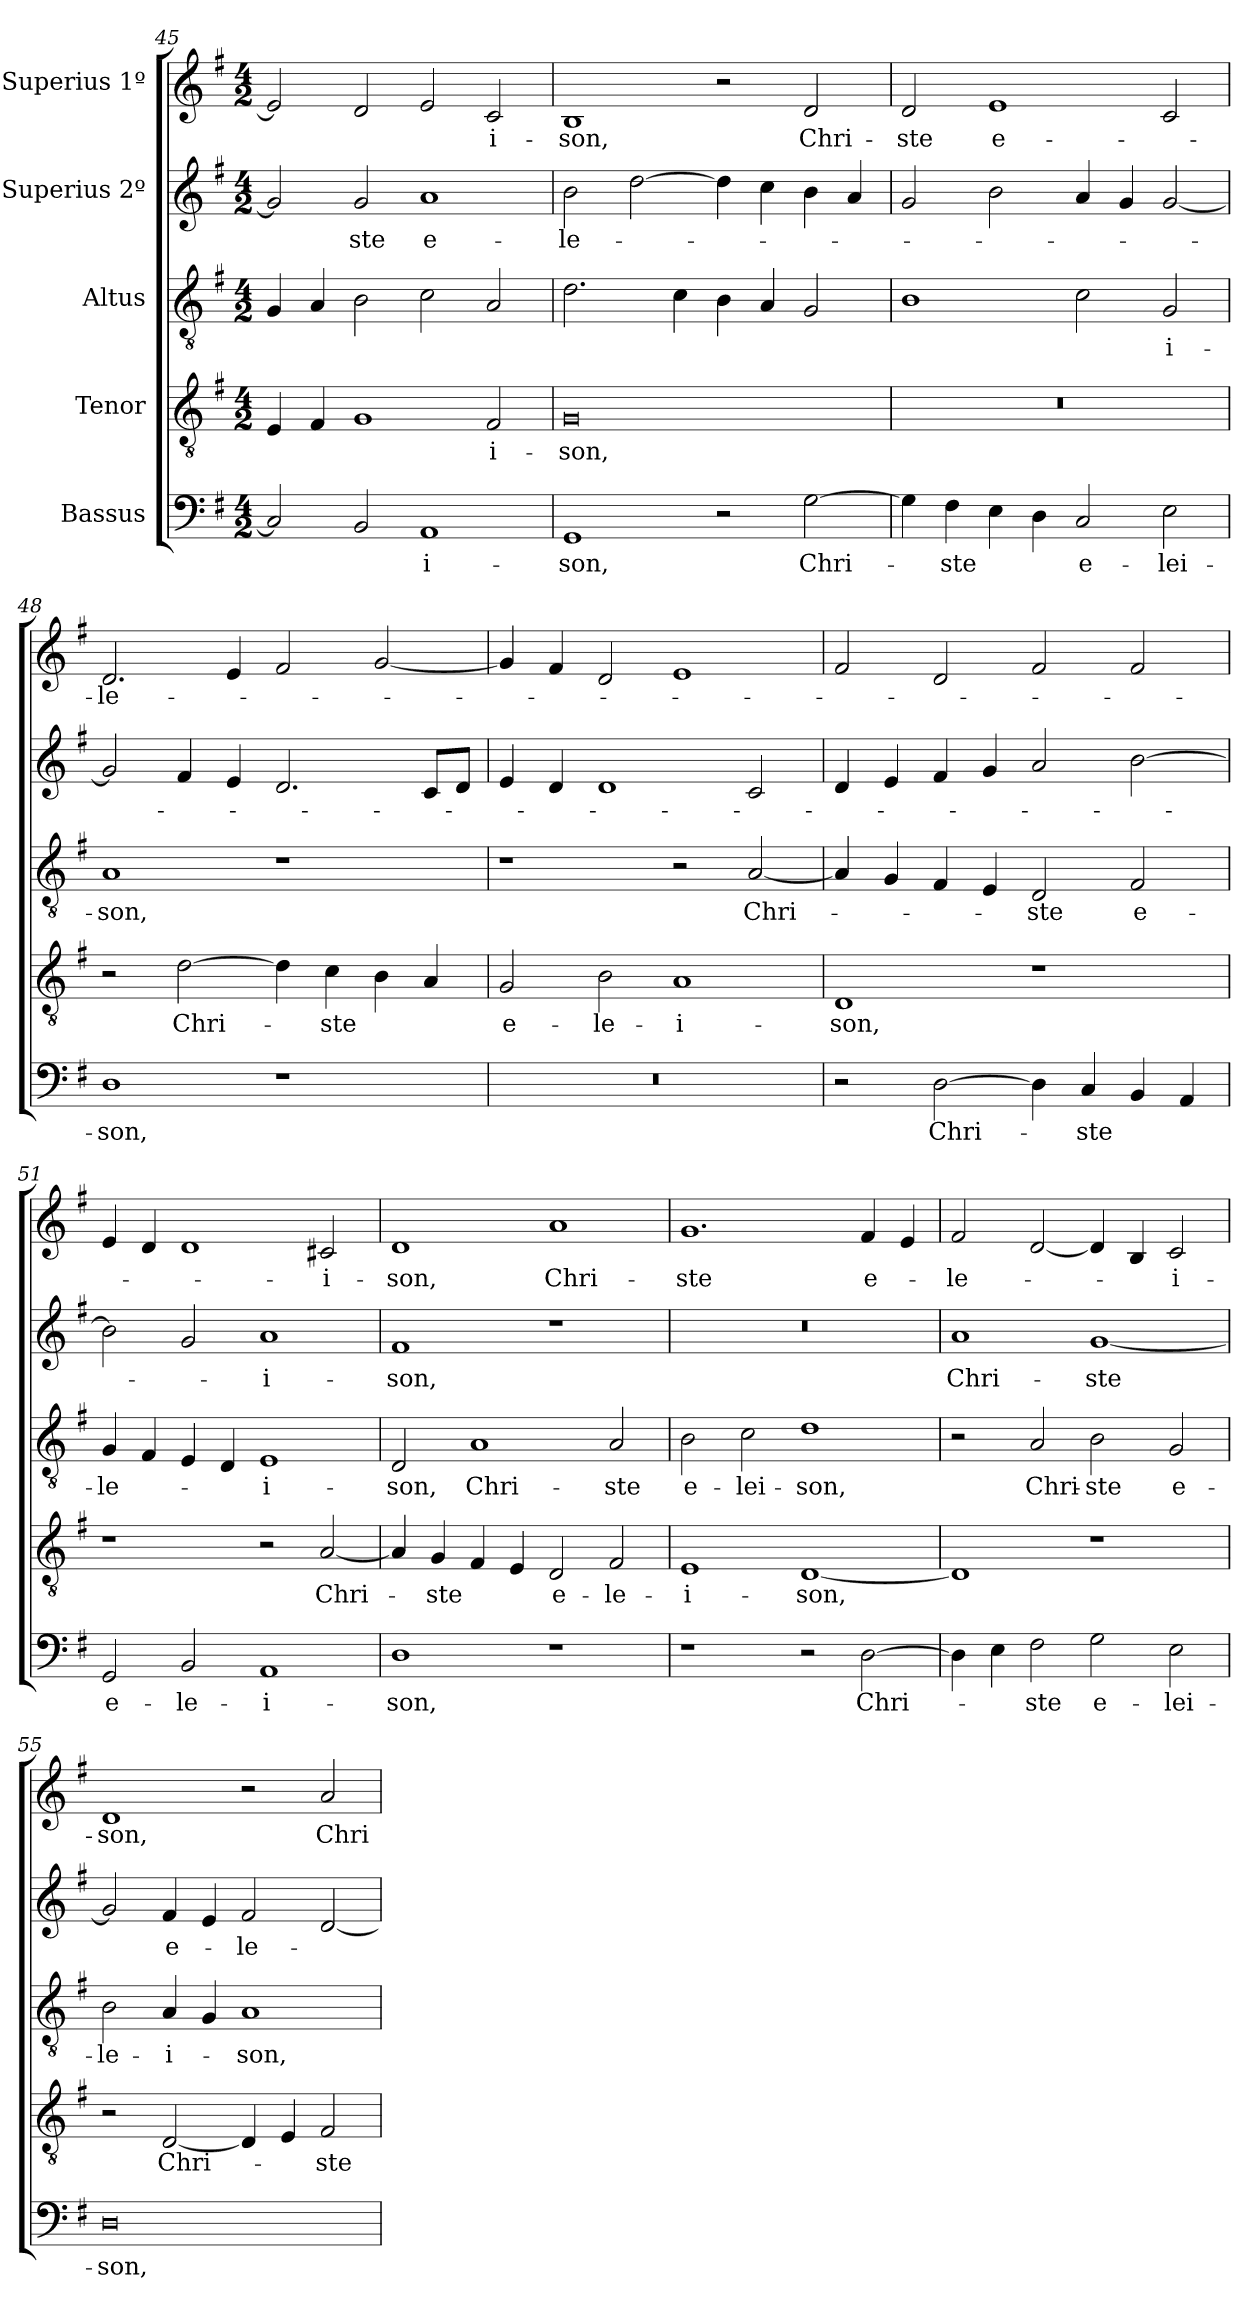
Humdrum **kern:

**kern	**text	**kern	**text	**kern	**text	**kern	**text	**kern	**text
*part5	*part5	*part4	*part4	*part3	*part3	*part2	*part2	*part1	*part1
*staff5	*staff5	*staff4	*staff4	*staff3	*staff3	*staff2	*staff2	*staff1	*staff1
*I"Bassus	*	*I"Tenor	*	*I"Altus	*	*I"Superius 2º	*	*I"Superius 1º	*
*clefF4	*	*clefGv2	*	*clefGv2	*	*clefG2	*	*clefG2	*
*k[f#]	*	*k[f#]	*	*k[f#]	*	*k[f#]	*	*k[f#]	*
*M4/2	*	*M4/2	*	*M4/2	*	*M4/2	*	*M4/2	*
=45	=45	=45	=45	=45	=45	=45	=45	=45	=45
2C/]	.	4E/	.	4G/	.	2g/]	.	2e/]	.
.	.	4F#/	.	4A/	.	.	.	.	.
2BB/	.	1G/	.	2B\	.	2g/	-ste	2d/	.
1AA/	-i-	.	.	2c\	.	1a/	e-	2e/	.
.	.	2F#/	-i-	2A/	.	.	.	2c/	-i-
=46	=46	=46	=46	=46	=46	=46	=46	=46	=46
1GG/	-son,	0G/	-son,	2.d\	.	2b\	-le-	1B/	-son,
.	.	.	.	.	.	[2dd\	.	.	.
.	.	.	.	4c\	.	.	.	.	.
2r	.	.	.	4B\	.	4dd\]	.	2r	.
.	.	.	.	4A/	.	4cc\	.	.	.
[2G\	Chri-	.	.	2G/	.	4b\	.	2d/	Chri-
.	.	.	.	.	.	4a/	.	.	.
=47	=47	=47	=47	=47	=47	=47	=47	=47	=47
4G\]	.	0r	.	1B\	.	2g/	.	2d/	-ste
4F#\	-ste	.	.	.	.	.	.	.	.
4E\	.	.	.	.	.	2b\	.	1e/	e-
4D\	.	.	.	.	.	.	.	.	.
2C/	e-	.	.	2c\	.	4a/	.	.	.
.	.	.	.	.	.	4g/	.	.	.
2E\	-lei-	.	.	2G/	-i-	[2g/	.	2c/	.
=48	=48	=48	=48	=48	=48	=48	=48	=48	=48
1D\	-son,	2r	.	1A/	-son,	2g/]	.	2.d/	-le-
.	.	[2d\	Chri-	.	.	4f#/	.	.	.
.	.	.	.	.	.	4e/	.	4e/	.
1r	.	4d\]	.	1r	.	2.d/	.	2f#/	.
.	.	4c\	-ste	.	.	.	.	.	.
.	.	4B\	.	.	.	.	.	[2g/	.
.	.	4A/	.	.	.	8c/L	.	.	.
.	.	.	.	.	.	8d/J	.	.	.
=49	=49	=49	=49	=49	=49	=49	=49	=49	=49
0r	.	2G/	e-	1r	.	4e/	.	4g/]	.
.	.	.	.	.	.	4d/	.	4f#/	.
.	.	2B\	-le-	.	.	1d/	.	2d/	.
.	.	1A/	-i-	2r	.	.	.	1e/	.
.	.	.	.	[2A/	Chri-	2c/	.	.	.
=50	=50	=50	=50	=50	=50	=50	=50	=50	=50
2r	.	1D/	-son,	4A/]	.	4d/	.	2f#/	.
.	.	.	.	4G/	.	4e/	.	.	.
[2D\	Chri-	.	.	4F#/	.	4f#/	.	2d/	.
.	.	.	.	4E/	.	4g/	.	.	.
4D\]	.	1r	.	2D/	-ste	2a/	.	2f#/	.
4C/	-ste	.	.	.	.	.	.	.	.
4BB/	.	.	.	2F#/	e-	[2b\	.	2f#/	.
4AA/	.	.	.	.	.	.	.	.	.
=51	=51	=51	=51	=51	=51	=51	=51	=51	=51
2GG/	e-	1r	.	4G/	-le-	2b\]	.	4e/	.
.	.	.	.	4F#/	.	.	.	4d/	.
2BB/	-le-	.	.	4E/	.	2g/	.	1d/	.
.	.	.	.	4D/	.	.	.	.	.
1AA/	-i-	2r	.	1E/	-i-	1a/	-i-	.	.
.	.	[2A/	Chri-	.	.	.	.	2c#X/	-i-
=52	=52	=52	=52	=52	=52	=52	=52	=52	=52
1D\	-son,	4A/]	.	2D/	-son,	1f#/	-son,	1d/	-son,
.	.	4G/	-ste	.	.	.	.	.	.
.	.	4F#/	.	1A/	Chri-	.	.	.	.
.	.	4E/	.	.	.	.	.	.	.
1r	.	2D/	e-	.	.	1r	.	1a/	Chri-
.	.	2F#/	-le-	2A/	-ste	.	.	.	.
=53	=53	=53	=53	=53	=53	=53	=53	=53	=53
1r	.	1E/	-i-	2B\	e-	0r	.	1.g/	-ste
.	.	.	.	2c\	-lei-	.	.	.	.
2r	.	[1D/	-son,	1d\	-son,	.	.	.	.
[2D\	Chri-	.	.	.	.	.	.	4f#/	e-
.	.	.	.	.	.	.	.	4e/	.
=54	=54	=54	=54	=54	=54	=54	=54	=54	=54
4D\]	.	1D/]	.	2r	.	1a/	Chri-	2f#/	-le-
4E\	.	.	.	.	.	.	.	.	.
2F#\	-ste	.	.	2A/	Chri-	.	.	[2d/	.
2G\	e-	1r	.	2B\	-ste	[1g/	-ste	4d/]	.
.	.	.	.	.	.	.	.	4B/	.
2E\	-lei-	.	.	2G/	e-	.	.	2c/	-i-
=55	=55	=55	=55	=55	=55	=55	=55	=55	=55
0D\	-son,	2r	.	2B\	-le-	2g/]	.	1d/	-son,
.	.	[2D/	Chri-	4A/	-i-	4f#/	e-	.	.
.	.	.	.	4G/	.	4e/	.	.	.
.	.	4D/]	.	1A/	-son,	2f#/	-le-	2r	.
.	.	4E/	.	.	.	.	.	.	.
.	.	2F#/	-ste	.	.	[2d/	.	2a/	Chri-
=	=	=	=	=	=	=	=	=	=
*-	*-	*-	*-	*-	*-	*-	*-	*-	*-
